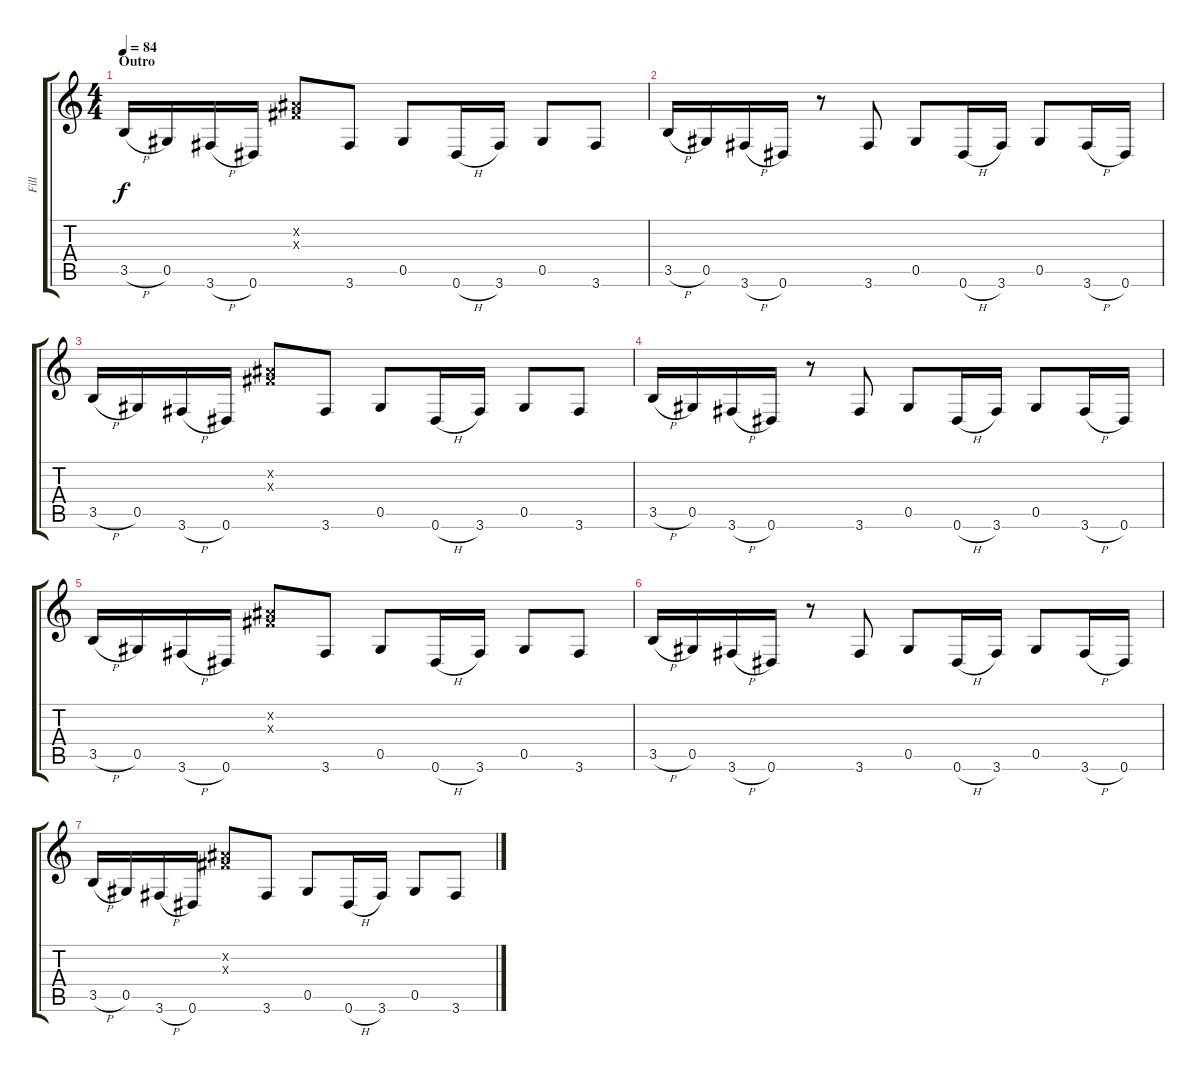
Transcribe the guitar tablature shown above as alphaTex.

\track ("Fill" "Fill") {instrument electricguitarclean}
\staff {score tabs}
\tuning (Eb4 Bb3 Gb3 Db3 Ab2 Eb2) {hide}
\ts (4 4)
\section ("" "Outro")
\tempo 84
\clef g2
\ks c
3.5{h}.16{dy f} 0.5.16 3.6{h}.16 0.6.16 (0.2{x} 0.3{x}).8 3.6.8 0.5.8 0.6{h}.16 3.6.16 0.5.8 3.6.8 |
3.5{h}.16 0.5.16 3.6{h}.16 0.6.16 r.8 3.6.8 0.5.8 0.6{h}.16 3.6.16 0.5.8 3.6{h}.16 0.6.16 |
3.5{h}.16 0.5.16 3.6{h}.16 0.6.16 (0.2{x} 0.3{x}).8 3.6.8 0.5.8 0.6{h}.16 3.6.16 0.5.8 3.6.8 |
3.5{h}.16 0.5.16 3.6{h}.16 0.6.16 r.8 3.6.8 0.5.8 0.6{h}.16 3.6.16 0.5.8 3.6{h}.16 0.6.16 |
3.5{h}.16 0.5.16 3.6{h}.16 0.6.16 (0.2{x} 0.3{x}).8 3.6.8 0.5.8 0.6{h}.16 3.6.16 0.5.8 3.6.8 |
3.5{h}.16 0.5.16 3.6{h}.16 0.6.16 r.8 3.6.8 0.5.8 0.6{h}.16 3.6.16 0.5.8 3.6{h}.16 0.6.16 |
3.5{h}.16 0.5.16 3.6{h}.16 0.6.16 (0.2{x} 0.3{x}).8 3.6.8 0.5.8 0.6{h}.16 3.6.16 0.5.8 3.6.8
